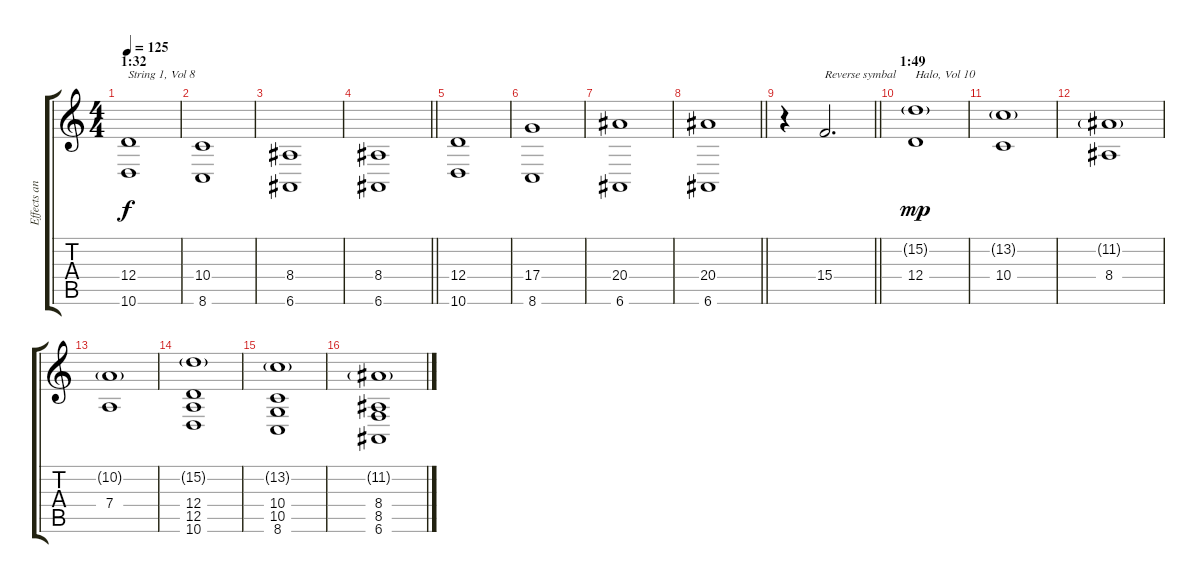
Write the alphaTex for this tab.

\track ("Effects and BG" "Effects an") {instrument lead5charang}
\staff {score tabs}
\tuning (E4 B3 G3 D3 A2 E2) {hide}
\ts (4 4)
\section ("" "1:32")
\tempo 125
\clef g2
\ks c
(12.4 10.6).1{txt "String 1, Vol 8" dy f volume 8 instrument stringensemble1} |
(10.4 8.6).1 |
(8.4 6.6).1 |
\barLineRight lightlight
(8.4 6.6).1 |
(12.4 10.6).1 |
(17.4 8.6).1 |
(20.4 6.6).1 |
\barLineRight lightlight
(20.4 6.6).1 |
\barLineRight lightlight
r.4 15.4.2{d txt "Reverse symbal" instrument reversecymbal} |
\section ("" "1:49")
(15.2{g} 12.4).1{txt "Halo, Vol 10" dy mp volume 10 instrument pad7halo} |
(13.2{g} 10.4).1 |
(11.2{g} 8.4).1 |
(10.2{g} 7.4).1 |
(15.2{g} 12.4 12.5 10.6).1 |
(13.2{g} 10.4 10.5 8.6).1 |
(11.2{g} 8.4 8.5 6.6).1
